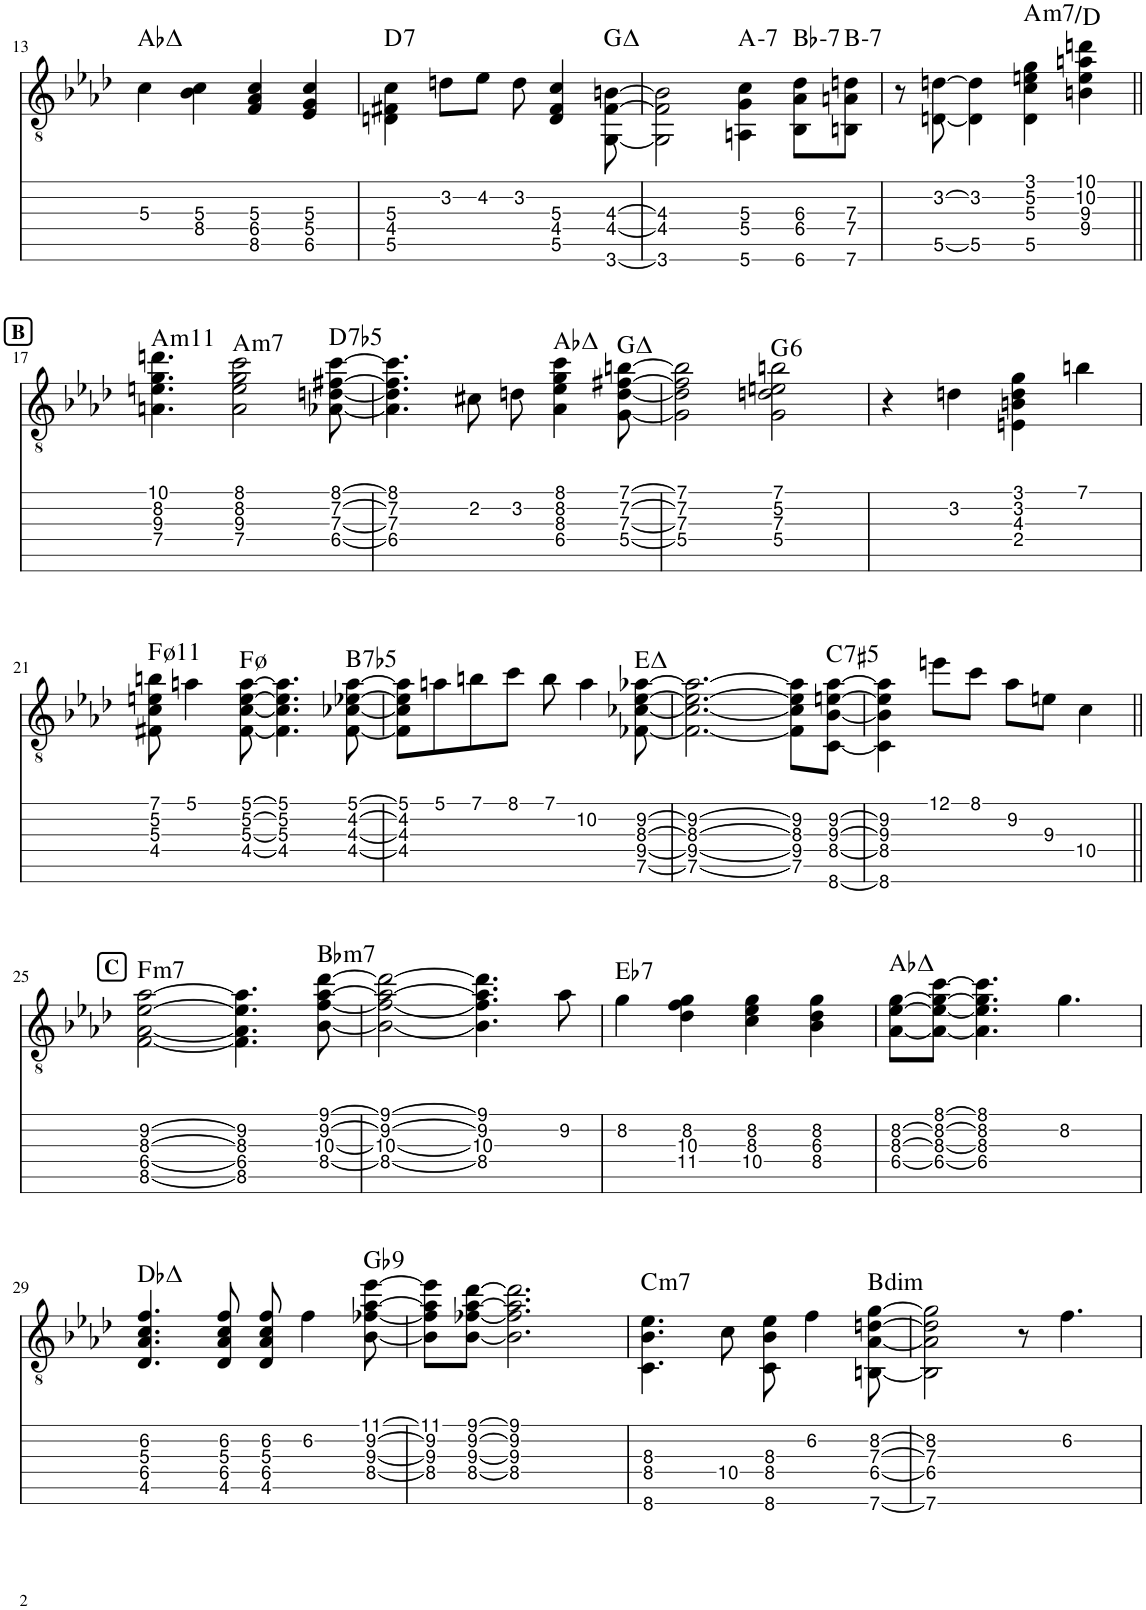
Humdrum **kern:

**kern	**kern	**harte
*part1	*part1	*part1
*staff2	*staff1	*
*I"Guitar	*	*
!!LO:PB:g=z
*	*clefGv2	*
*k[f#]	*k[b-e-a-d-]	*
*M4/4	*M4/4	*
=13	=13	=13
4c	4c\	Ab:maj
4B- 4c	4B-\ 4c\	.
4F 4A- 4c	4F/ 4A-/ 4c/	.
4E- 4G 4c	4E-/ 4G/ 4c/	.
=14	=14	=14
!	!	!LO:H:kt=7
4D 4F# 4c	4Dn\ 4F#X\ 4c\	D:7
8dL	8dn\L	.
8e-J	8e-\J	.
8d	8d\	.
4D 4F# 4c	4D/ 4F#/ 4c/	.
[8GG [8F# [8B	[8GG\ [8F#\ [8Bn\	G:maj
=15	=15	=15
2GG] 2F#] 2Bn]	2GG\] 2F#\] 2B\]	.
!	!	!LO:H:kt=7
4AA 4G 4c	4AAn\ 4G\ 4c\	A:min7
!	!	!LO:H:kt=7
8BB-\ 8A-\ 8d-\L	8BB-\ 8A-\ 8d-\L	Bb:min7
!	!	!LO:H:kt=7
8BB\ 8A\ 8d\J	8BBn\ 8An\ 8dn\J	B:min7
=16	=16	=16
8r	8r	.
[8D [8d	[8Dn\ [8dn\	.
4D] 4d]	4D\] 4d\]	.
!	!	!LO:H:kt=m7
4D 4c 4e 4g	4D\ 4c\ 4en\ 4g\	A:min7/4
4B 4e 4a 4dd	4Bn\ 4e\ 4an\ 4ddn\	.
!!LO:LB:g=z
!!LO:REH:place=s1:a:B:cj:t=B
=17||	=17||	=17||
!	!	!LO:H:kt=m11
4.A 4.e 4.g 4.dd	4.An\ 4.en\ 4.g\ 4.ddn\	A:min9(11)
!	!	!LO:H:kt=m7
2A 2e 2g 2cc	2A\ 2e\ 2g\ 2cc\	A:min7
!	!	!LO:H:kt=7
[8A-X [8dn [8f#X [8cc	[8A-X\ [8dn\ [8f#X\ [8cc\	D:(3,b5,b7)
=18	=18	=18
4.A-X] 4.dn] 4.f#X] 4.cc]	4.A-\] 4.d\] 4.f#\] 4.cc\]	.
8c#	8c#X\	.
8dn	8dn\	.
4A- 4e- 4g 4cc	4A-\ 4e-\ 4g\ 4cc\	Ab:maj
[8G [8d [8f# [8b	[8G\ [8d\ [8f#X\ [8bn\	G:maj
=19	=19	=19
2G] 2d] 2f#X] 2bn]	2G\] 2d\] 2f#\] 2b\]	.
!	!	!LO:H:kt=6
2G 2d 2e 2b	2G\ 2dn\ 2en\ 2bn\	G:maj6
=20	=20	=20
4r	4r	.
4d	4dn\	.
4E 4B 4d 4g	4En\ 4Bn\ 4d\ 4g\	.
4b	4bn\	.
!!LO:LB:g=z
=21	=21	=21
8F# 8c 8e 8b	8F#X\ 8c\ 8en\ 8bn\	F:hdim7(9,11)
4a	4an\	.
[8F# [8c [8e [8a	[8F#\ [8c\ [8e\ [8a\	F:hdim7
4.F#] 4.c] 4.e] 4.a]	4.F#\] 4.c\] 4.e\] 4.a\]	.
!	!	!LO:H:kt=7
[8F# [8c- [8e- [8a	[8F#\ [8c-X\ [8e-X\ [8a\	B:(3,b5,b7)
=22	=22	=22
8F#]\ 8c-X]\ 8e-X]\ 8a]\L	8F#\] 8c-\] 8e-\] 8a\]L	.
8aJ	8an\	.
8bL	8bn\	.
8ccJ	8cc\J	.
8b	8b\	.
4a	4a\	.
[8F- [8c- [8e- [8a-	[8F-X\ [8c-X\ [8e-\ [8a-X\	E:maj
=23	=23	=23
2.F-X_ 2.c-X_ 2.e-_ 2.a-X_	2.F-\_ 2.c-\_ 2.e-\_ 2.a-\_	.
8F-]\ 8c-]\ 8e-]\ 8a-]\L	8F-\] 8c-\] 8e-\] 8a-\]L	.
!	!	!LO:H:kt=7
[8C\ [8B-\ [8e\ [8a-\J	[8C\ [8B-\ [8en\ [8a-\J	C:(3,#5,b7)
=24	=24	=24
4C] 4B-] 4e] 4a-]	4C\] 4B-\] 4e\] 4a-\]	.
8eenL	8een\L	.
8ccJ	8cc\J	.
8a-L	8a-\L	.
8enJ	8en\J	.
4c	4c\	.
!!LO:LB:g=z
!!LO:REH:place=s1:a:B:cj:t=C
=25||	=25||	=25||
!	!	!LO:H:kt=m7
[2F [2A- [2e- [2a-	[2F\ [2A-\ [2e-\ [2a-\	F:min7
4.F] 4.A-] 4.e-] 4.a-]	4.F\] 4.A-\] 4.e-\] 4.a-\]	.
!	!	!LO:H:kt=m7
[8B- [8f [8a- [8dd-	[8B-\ [8f\ [8a-\ [8dd-\	Bb:min7
=26	=26	=26
2B-_ 2f_ 2a-_ 2dd-_	2B-\_ 2f\_ 2a-\_ 2dd-\_	.
4.B-] 4.f] 4.a-] 4.dd-]	4.B-\] 4.f\] 4.a-\] 4.dd-\]	.
8a-	8a-\	.
=27	=27	=27
!	!	!LO:H:kt=7
4g	4g\	Eb:7
4d- 4f 4g	4d-\ 4f\ 4g\	.
4c 4e- 4g	4c\ 4e-\ 4g\	.
4B- 4d- 4g	4B-\ 4d-\ 4g\	.
=28	=28	=28
[8A-\ [8e-\ [8g\L	[8A-\ [8e-\ [8g\L	Ab:maj
8A-_\ 8g_\ 8e-_\ [8cc\J	8A-\_ 8e-\_ 8g\_ [8cc\J	.
4.A-] 4.g] 4.e-] 4.cc]	4.A-\] 4.e-\] 4.g\] 4.cc\]	.
4.g	4.g\	.
!!LO:LB:g=z
=29	=29	=29
4.D- 4.A- 4.c 4.f	4.D-/ 4.A-/ 4.c/ 4.f/	Db:maj
8D- 8A- 8c 8f	8D-/ 8A-/ 8c/ 8f/	.
8D- 8A- 8c 8f	8D-/ 8A-/ 8c/ 8f/	.
4f	4f\	.
!	!	!LO:H:kt=9
[8B- [8f- [8a- [8ee-	[8B-\ [8f-X\ [8a-\ [8ee-\	Gb:9
=30	=30	=30
8B-]\ 8f-X]\ 8a-]\ 8ee-]\L	8B-\] 8f-\] 8a-\] 8ee-\]L	.
[8B-\ [8f-X\ [8a-\ [8dd-\J	[8B-\ [8f-X\ [8a-\ [8dd-\J	.
2.B-] 2.f-] 2.a-] 2.dd-]	2.B-\] 2.f-\] 2.a-\] 2.dd-\]	.
=31	=31	=31
!	!	!LO:H:kt=m7
4.C 4.B- 4.e-	4.C\ 4.B-\ 4.e-\	C:min7
8c	8c\	.
8C 8B- 8e-	8C\ 8B-\ 8e-\	.
4f	4f\	.
!	!	!LO:H:kt=dim
[8BB [8A- [8d [8g	[8BBn\ [8A-\ [8dn\ [8g\	B:dim
=32	=32	=32
2BBn] 2A-] 2dn] 2g]	2BB\] 2A-\] 2d\] 2g\]	.
8r	8r	.
4.f	4.f\	.
=	=	=
*-	*-	*-
